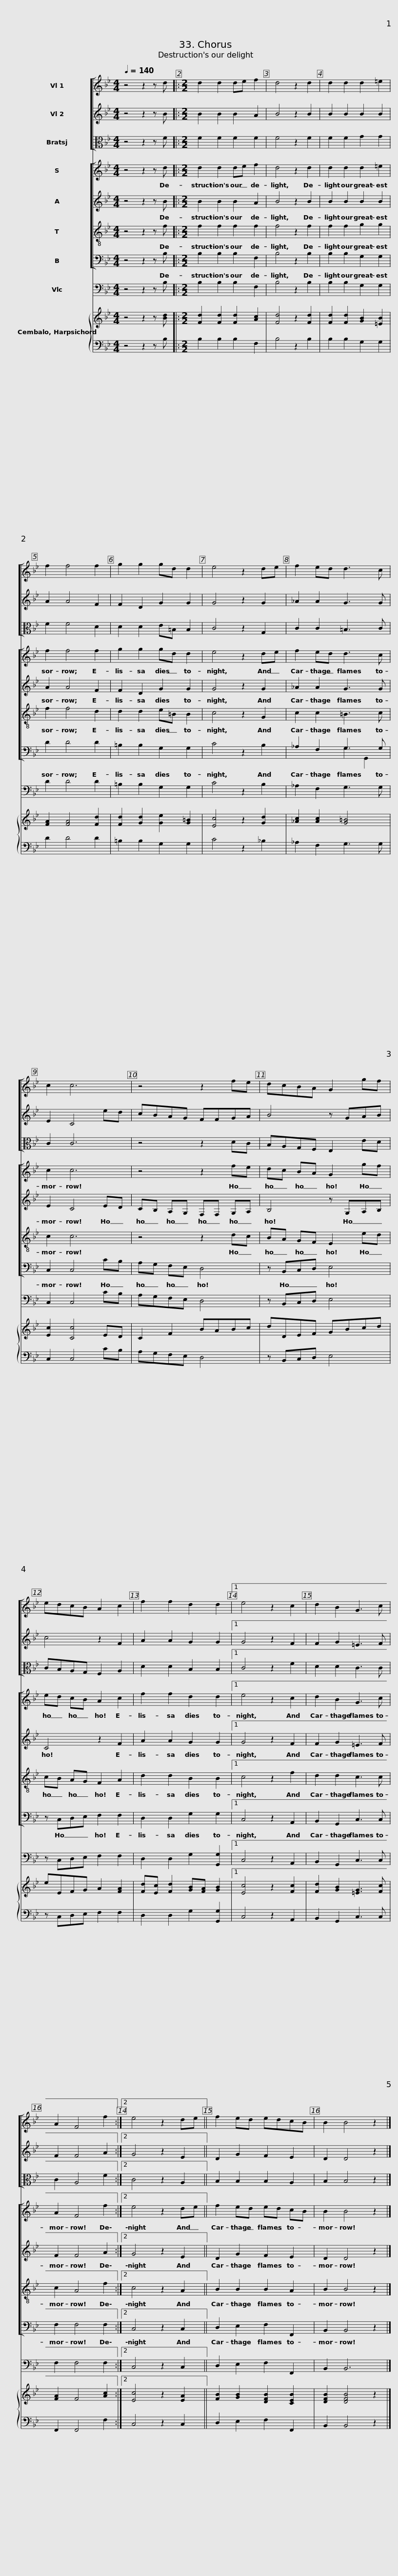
X:1
%%score [ 1 2 3 ] [ 4 5 6 ( 7 8 ) ] 9 { 10 | 11 }
L:1/8
Q:1/4=140
M:4/4
I:linebreak $
K:Bb
V:1 treble
V:2 treble
V:3 alto
V:4 treble
V:5 treble
V:6 treble-8
V:7 bass
V:8 bass
V:9 bass transpose=-12
V:10 treble
V:11 bass
V:1
 z4 z2 z d |:[M:2/2] d2 d2 de f2 | d4 z2 d2 | d2 d2 d2 =e2 | f2 f4 f2 |$ %5
 g2 g2 gd d2 | e4 z2 de | f2 ed d3 c | c2 c6 |$ z4 z2 fe | %10
 dcBA G2 gf | edcB A2 c2 | f2 f2 d2 d2 |1 e4 z2 c2 |$ d2 B2 G3 c | %15
 A2 F4 f2 :|2 e4 z2 de || f2 ed edcB | B2 B4 z2 |] %19
V:2
 z4 z2 z B |:[M:2/2] B2 B2 B2 A2 | B4 z2 B2 | B2 B2 B2 B2 | A2 A4 F2 |$ %5
 F2 D2 G2 G2 | G4 z2 G2 | _A2 A2 G3 G | E2 C4 ed |$ cBAG FFGA | %10
 B4 z GAB | c4 z2 F2 | A2 A2 G2 G2 |1 G4 z2 F2 |$ F2 G2 =E3 F | %15
 F2 F4 A2 :|2 G4 z2 E2 || D2 G2 F2 E2 | D2 D4 z2 |] %19
V:3
 z4 z2 z F |:[M:2/2] F2 F2 F2 F2 | F4 z2 F2 | F2 F2 G2 G2 | F2 F4 D2 |$ %5
 D2 D2 E=B, B,2 | C4 z2 G,2 | C2 C2 =B,3 C | C2 C6 |$ z4 z2 DC | %10
 B,A,G,F, E,2 ED | CB,A,G, F,2 A,2 | D2 D2 B,2 B,2 |1 C4 z2 F2 |$ D2 D2 C3 C | %15
 C2 A,4 F2 :|2 C4 z2 A,2 || B,2 B,2 B,2 A,2 | B,2 B,4 z2 |] %19
V:4
 z4 z2 z d |:[M:2/2] d2 d2 de f2 | d4 z2 d2 | d2 d2 d2 =e2 | f2 f4 f2 |$ %5
 g2 g2 gd d2 | e4 z2 de | f2 ed d3 c | c2 c6 |$ z4 z2 fe | %10
 dc BA G2 gf | ed cB A2 c2 | f2 f2 d2 d2 |1 e4 z2 c2 |$ d2 B2 G3 c | %15
 A2 F4 f2 :|2 e4 z2 de || f2 ed ed cB | B2 B4 z2 |] %19
V:5
 z4 z2 z B |:[M:2/2] B2 B2 B2 A2 | B4 z2 B2 | B2 B2 B2 B2 | A2 A4 F2 |$ %5
 F2 D2 G2 G2 | G4 z2 G2 | _A2 A2 G3 G | E2 C4 ED |$ CB, A,G, F,F, G,A, | %10
 B,4 z G,A,B, | C4 z2 F2 | A2 A2 G2 G2 |1 G4 z2 F2 |$ F2 G2 =E3 F | %15
 F2 F4 A2 :|2 G4 z2 E2 || D2 G2 F2 E2 | D2 D4 z2 |] %19
V:6
 z4 z2 z f |:[M:2/2] f2 f2 f2 f2 | f4 z2 f2 | f2 f2 g2 g2 | f2 f4 d2 |$ %5
 d2 d2 e=B B2 | c4 z2 G2 | c2 c2 =B3 c | c2 c6 |$ z4 z2 dc | %10
 BA GF E2 ed | cB AG F2 A2 | d2 d2 B2 B2 |1 c4 z2 f2 |$ d2 d2 c3 c | %15
 c2 A4 f2 :|2 c4 z2 A2 || B2 B2 B2 A2 | B2 B4 z2 |] %19
V:7
 z4 z2 z B, |:[M:2/2] B,2 B,2 B,2 F,2 | B,4 z2 B,2 | B,2 B,2 G,2 G,2 | D2 D4 D2 |$ %5
 =B,2 B,2 G,2 G,2 | C4 z2 B,2 | _A,2 F,2 G,3 G, | C,2 C,4 CB, |$ A,G, F,E, D,4 | %10
 z B,,C,D, E,4 | z C,D,E, F,2 F,2 | D,2 D,2 G,2 G,2 |1 C,4 z2 A,,2 |$ B,,2 G,,2 C,3 C, | %15
 F,2 F,4 F,2 :|2 C,4 z2 C,2 || D,2 E,2 F,2 F,,2 | B,,2 B,,4 z2 |] %19
V:8
 x8 |:[M:2/2] x8 | x8 | x8 | x8 |$ %5
 x8 | x8 | x4 G,2 G,,2 | x8 |$ x8 | %10
 x8 | x8 | x8 |1 x8 |$ x8 | %15
 x8 :|2 x8 || x8 | x8 |] %19
V:9
 z4 z2 z B, |:[M:2/2] B,2 B,2 B,2 F,2 | B,4 z2 B,2 | B,2 B,2 G,2 G,2 | D2 D4 D2 |$ %5
 =B,2 B,2 G,2 G,2 | C4 z2 B,2 | _A,2 F,2 G,3 G, | C,2 C,4 CB, |$ A,G,F,E, D,4 | %10
 z B,,C,D, E,4 | z C,D,E, F,2 F,2 | D,2 D,2 G,2 [G,,G,]2 |1 C,4 z2 A,,2 |$ B,,2 G,,2 C,3 C, | %15
 F,2 F,4 F,2 :|2 C,4 z2 C,2 || D,2 E,2 F,2 F,,2 | B,,2 B,,6 |] %19
V:10
 z4 z2 z [Bd] |:[M:2/2] [Fd]2 [Fd]2 [Fd]2 [Ac]2 | [Fd]4 z2 [Fd]2 | [Fd]2 [Fd]2 [GB]2 [=EB]2 | [FA]2 [FA]4 [Fd]2 |$ %5
 [Fd]2 [Gd]2 [Ge]2 [G=B]2 | [Ec]4 z2 [Gd]2 | [_Ac]2 [Ac]2 [G=B]4 | [Ec]2 [Cc]4 ED |$ C2 F2 BABc | %10
 dDEF GBcd | eEFG A2 [FA]2 | [Fd][Ec] [Fd]2 [GB][FA] [GB]2 |1 [Ec]4 z2 [Fc]2 |$ [Fd]2 [GB]2 [=EG]3 [Fc] | %15
 [FA]2 F4 [Ac]2 :|2 [Ec]4 z2 [EA]2 || [FB]2 [GB]2 [DFB]2 [CEB]2 | [DFB]2 [DFB]4 z2 |] %19
V:11
 z4 z2 z B, |:[M:2/2] B,2 B,2 B,2 F,2 | B,4 z2 B,2 | B,2 B,2 G,2 G,2 | D2 D4 D2 |$ %5
 =B,2 B,2 G,2 G,2 | C4 z2 _B,2 | _A,2 F,2 G,3 G, | C,2 C,4 CB, |$ A,G,F,E, D,4 | %10
 z B,,C,D, E,4 | z C,D,E, F,2 F,2 | D,2 D,2 G,2 [G,,G,]2 |1 C,4 z2 A,,2 |$ B,,2 G,,2 C,3 C, | %15
 F,,2 F,,4 F,2 :|2 C,4 z2 C,2 || D,2 E,2 F,2 F,,2 | B,,2 B,,4 z2 |] %19
